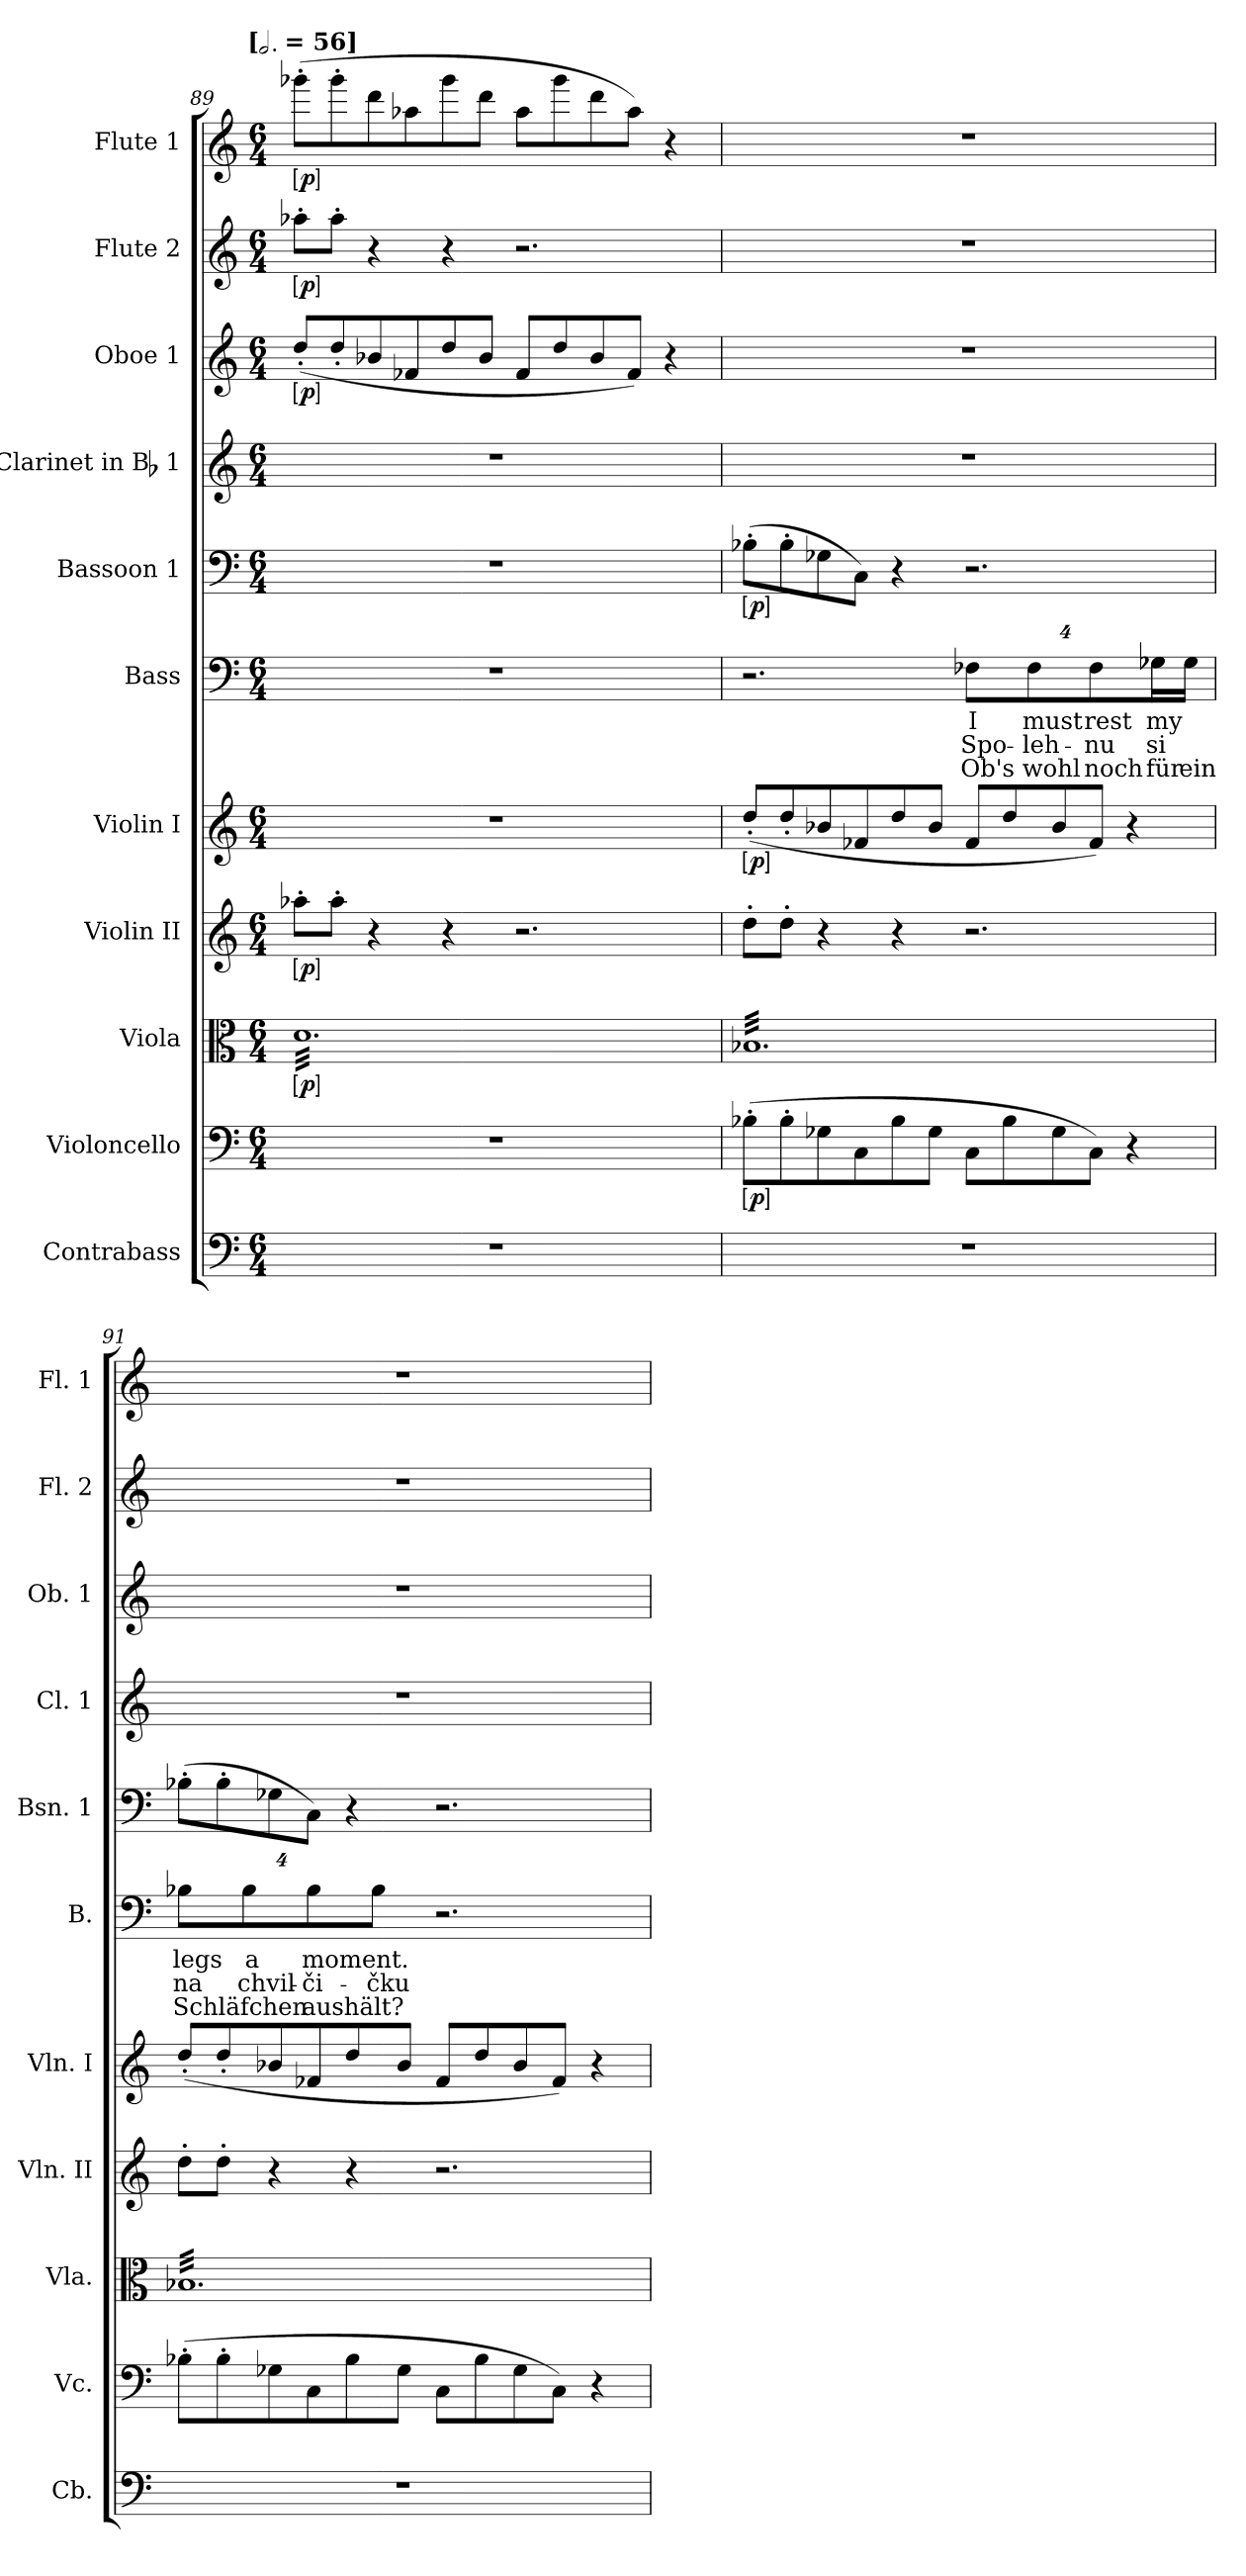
**kern	**kern	**dynam	**kern	**dynam	**kern	**dynam	**kern	**dynam	**kern	**text	**text	**text	**kern	**dynam	**kern	**kern	**dynam	**kern	**dynam	**kern	**dynam
*part11	*part10	*part10	*part9	*part9	*part8	*part8	*part7	*part7	*part6	*part6	*part6	*part6	*part5	*part5	*part4	*part3	*part3	*part2	*part2	*part1	*part1
*staff11	*staff10	*staff10	*staff9	*staff9	*staff8	*staff8	*staff7	*staff7	*staff6	*staff6	*staff6	*staff6	*staff5	*staff5	*staff4	*staff3	*staff3	*staff2	*staff2	*staff1	*staff1
*I"Contrabass	*I"Violoncello	*	*I"Viola	*	*I"Violin II	*	*I"Violin I	*	*I"Bass	*	*	*	*I"Bassoon 1	*	*I"Clarinet in Bb 1	*I"Oboe 1	*	*I"Flute 2	*	*I"Flute 1	*
*I'Cb.	*I'Vc.	*	*I'Vla.	*	*I'Vln. II	*	*I'Vln. I	*	*I'B.	*	*	*	*I'Bsn. 1	*	*I'Cl. 1	*I'Ob. 1	*	*I'Fl. 2	*	*I'Fl. 1	*
*clefF4	*clefF4	*	*clefC3	*	*clefG2	*	*clefG2	*	*clefF4	*	*	*	*clefF4	*	*clefG2	*clefG2	*	*clefG2	*	*clefG2	*
*ITrd7c12	*	*	*	*	*	*	*	*	*	*	*	*	*	*	*ITrd1c2	*	*	*	*	*	*
*k[]	*k[]	*	*k[]	*	*k[]	*	*k[]	*	*k[]	*	*	*	*k[]	*	*k[b-e-]	*k[]	*	*k[]	*	*k[]	*
*C:	*C:	*	*C:	*	*C:	*	*C:	*	*C:	*	*	*	*C:	*	*B-:	*C:	*	*C:	*	*C:	*
!!LO:TX:omd:t=[[half-dot] = 56]
*M6/4	*M6/4	*	*M6/4	*	*M6/4	*	*M6/4	*	*M6/4	*	*	*	*M6/4	*	*M6/4	*M6/4	*	*M6/4	*	*M6/4	*
*MM168	*MM168	*	*MM168	*	*MM168	*	*MM168	*	*MM168	*	*	*	*MM168	*	*MM168	*MM168	*	*MM168	*	*MM168	*
=89	=89	=89	=89	=89	=89	=89	=89	=89	=89	=89	=89	=89	=89	=89	=89	=89	=89	=89	=89	=89	=89
!	!	!	!	!LO:DY:ed=brack	!	!LO:DY:ed=brack	!	!	!	!	!	!	!	!	!	!	!LO:DY:ed=brack	!	!LO:DY:ed=brack	!	!LO:DY:ed=brack
*	*	*	*tremolo	*	*	*	*	*	*	*	*	*	*	*	*	*	*	*	*	*	*
2%3r	2%3r	.	32dLLL	p	8aa-X'L	p	2%3r	.	2%3r	.	.	.	2%3r	.	2%3r	(8dd'L	p	8aa-X'L	p	(8ggg-X'L	p
.	.	.	32d	.	.	.	.	.	.	.	.	.	.	.	.	.	.	.	.	.	.
.	.	.	32d	.	.	.	.	.	.	.	.	.	.	.	.	.	.	.	.	.	.
.	.	.	32d	.	.	.	.	.	.	.	.	.	.	.	.	.	.	.	.	.	.
.	.	.	32d	.	8aa-'J	.	.	.	.	.	.	.	.	.	.	8dd'	.	8aa-'J	.	8ggg-'	.
.	.	.	32d	.	.	.	.	.	.	.	.	.	.	.	.	.	.	.	.	.	.
.	.	.	32d	.	.	.	.	.	.	.	.	.	.	.	.	.	.	.	.	.	.
.	.	.	32d	.	.	.	.	.	.	.	.	.	.	.	.	.	.	.	.	.	.
.	.	.	32d	.	4r	.	.	.	.	.	.	.	.	.	.	8b-X	.	4r	.	8ddd	.
.	.	.	32d	.	.	.	.	.	.	.	.	.	.	.	.	.	.	.	.	.	.
.	.	.	32d	.	.	.	.	.	.	.	.	.	.	.	.	.	.	.	.	.	.
.	.	.	32d	.	.	.	.	.	.	.	.	.	.	.	.	.	.	.	.	.	.
.	.	.	32d	.	.	.	.	.	.	.	.	.	.	.	.	8f-X	.	.	.	8aa-X	.
.	.	.	32d	.	.	.	.	.	.	.	.	.	.	.	.	.	.	.	.	.	.
.	.	.	32d	.	.	.	.	.	.	.	.	.	.	.	.	.	.	.	.	.	.
.	.	.	32d	.	.	.	.	.	.	.	.	.	.	.	.	.	.	.	.	.	.
.	.	.	32d	.	4r	.	.	.	.	.	.	.	.	.	.	8dd	.	4r	.	8ggg-	.
.	.	.	32d	.	.	.	.	.	.	.	.	.	.	.	.	.	.	.	.	.	.
.	.	.	32d	.	.	.	.	.	.	.	.	.	.	.	.	.	.	.	.	.	.
.	.	.	32d	.	.	.	.	.	.	.	.	.	.	.	.	.	.	.	.	.	.
.	.	.	32d	.	.	.	.	.	.	.	.	.	.	.	.	8b-J	.	.	.	8dddJ	.
.	.	.	32d	.	.	.	.	.	.	.	.	.	.	.	.	.	.	.	.	.	.
.	.	.	32d	.	.	.	.	.	.	.	.	.	.	.	.	.	.	.	.	.	.
.	.	.	32d	.	.	.	.	.	.	.	.	.	.	.	.	.	.	.	.	.	.
.	.	.	32d	.	2.r	.	.	.	.	.	.	.	.	.	.	8f-L	.	2.r	.	8aa-L	.
.	.	.	32d	.	.	.	.	.	.	.	.	.	.	.	.	.	.	.	.	.	.
.	.	.	32d	.	.	.	.	.	.	.	.	.	.	.	.	.	.	.	.	.	.
.	.	.	32d	.	.	.	.	.	.	.	.	.	.	.	.	.	.	.	.	.	.
.	.	.	32d	.	.	.	.	.	.	.	.	.	.	.	.	8dd	.	.	.	8ggg-	.
.	.	.	32d	.	.	.	.	.	.	.	.	.	.	.	.	.	.	.	.	.	.
.	.	.	32d	.	.	.	.	.	.	.	.	.	.	.	.	.	.	.	.	.	.
.	.	.	32d	.	.	.	.	.	.	.	.	.	.	.	.	.	.	.	.	.	.
.	.	.	32d	.	.	.	.	.	.	.	.	.	.	.	.	8b-	.	.	.	8ddd	.
.	.	.	32d	.	.	.	.	.	.	.	.	.	.	.	.	.	.	.	.	.	.
.	.	.	32d	.	.	.	.	.	.	.	.	.	.	.	.	.	.	.	.	.	.
.	.	.	32d	.	.	.	.	.	.	.	.	.	.	.	.	.	.	.	.	.	.
.	.	.	32d	.	.	.	.	.	.	.	.	.	.	.	.	8f-J)	.	.	.	8aa-J)	.
.	.	.	32d	.	.	.	.	.	.	.	.	.	.	.	.	.	.	.	.	.	.
.	.	.	32d	.	.	.	.	.	.	.	.	.	.	.	.	.	.	.	.	.	.
.	.	.	32d	.	.	.	.	.	.	.	.	.	.	.	.	.	.	.	.	.	.
.	.	.	32d	.	.	.	.	.	.	.	.	.	.	.	.	4r	.	.	.	4r	.
.	.	.	32d	.	.	.	.	.	.	.	.	.	.	.	.	.	.	.	.	.	.
.	.	.	32d	.	.	.	.	.	.	.	.	.	.	.	.	.	.	.	.	.	.
.	.	.	32d	.	.	.	.	.	.	.	.	.	.	.	.	.	.	.	.	.	.
.	.	.	32d	.	.	.	.	.	.	.	.	.	.	.	.	.	.	.	.	.	.
.	.	.	32d	.	.	.	.	.	.	.	.	.	.	.	.	.	.	.	.	.	.
.	.	.	32d	.	.	.	.	.	.	.	.	.	.	.	.	.	.	.	.	.	.
.	.	.	32dJJJ	.	.	.	.	.	.	.	.	.	.	.	.	.	.	.	.	.	.
=90	=90	=90	=90	=90	=90	=90	=90	=90	=90	=90	=90	=90	=90	=90	=90	=90	=90	=90	=90	=90	=90
*	*	*	*	*	*	*	*	*	*^	*	*	*	*	*	*	*	*	*	*	*	*
!	!	!LO:DY:ed=brack	!	!	!	!	!	!LO:DY:ed=brack	!	!	!	!	!	!	!LO:DY:ed=brack	!	!	!	!	!	!	!
2%3r	(8B-X'L	p	32B-XLLL	.	8dd'L	.	(>8dd'L	p	2.ryy	2.r	.	.	.	(8B-X'L	p	2%3r	2%3r	.	2%3r	.	2%3r	.
.	.	.	32B-X	.	.	.	.	.	.	.	.	.	.	.	.	.	.	.	.	.	.	.
.	.	.	32B-X	.	.	.	.	.	.	.	.	.	.	.	.	.	.	.	.	.	.	.
.	.	.	32B-X	.	.	.	.	.	.	.	.	.	.	.	.	.	.	.	.	.	.	.
.	8B-'	.	32B-X	.	8dd'J	.	8dd'	.	.	.	.	.	.	8B-'	.	.	.	.	.	.	.	.
.	.	.	32B-X	.	.	.	.	.	.	.	.	.	.	.	.	.	.	.	.	.	.	.
.	.	.	32B-X	.	.	.	.	.	.	.	.	.	.	.	.	.	.	.	.	.	.	.
.	.	.	32B-X	.	.	.	.	.	.	.	.	.	.	.	.	.	.	.	.	.	.	.
.	8G-X	.	32B-X	.	4r	.	8b-X	.	.	.	.	.	.	8G-X	.	.	.	.	.	.	.	.
.	.	.	32B-X	.	.	.	.	.	.	.	.	.	.	.	.	.	.	.	.	.	.	.
.	.	.	32B-X	.	.	.	.	.	.	.	.	.	.	.	.	.	.	.	.	.	.	.
.	.	.	32B-X	.	.	.	.	.	.	.	.	.	.	.	.	.	.	.	.	.	.	.
.	8C	.	32B-X	.	.	.	8f-X	.	.	.	.	.	.	8CJ)	.	.	.	.	.	.	.	.
.	.	.	32B-X	.	.	.	.	.	.	.	.	.	.	.	.	.	.	.	.	.	.	.
.	.	.	32B-X	.	.	.	.	.	.	.	.	.	.	.	.	.	.	.	.	.	.	.
.	.	.	32B-X	.	.	.	.	.	.	.	.	.	.	.	.	.	.	.	.	.	.	.
.	8B-	.	32B-X	.	4r	.	8dd	.	.	.	.	.	.	4r	.	.	.	.	.	.	.	.
.	.	.	32B-X	.	.	.	.	.	.	.	.	.	.	.	.	.	.	.	.	.	.	.
.	.	.	32B-X	.	.	.	.	.	.	.	.	.	.	.	.	.	.	.	.	.	.	.
.	.	.	32B-X	.	.	.	.	.	.	.	.	.	.	.	.	.	.	.	.	.	.	.
.	8G-J	.	32B-X	.	.	.	8b-J	.	.	.	.	.	.	.	.	.	.	.	.	.	.	.
.	.	.	32B-X	.	.	.	.	.	.	.	.	.	.	.	.	.	.	.	.	.	.	.
.	.	.	32B-X	.	.	.	.	.	.	.	.	.	.	.	.	.	.	.	.	.	.	.
.	.	.	32B-X	.	.	.	.	.	.	.	.	.	.	.	.	.	.	.	.	.	.	.
*	*	*	*	*	*	*	*	*	*Xtuplet	*tuplet	*	*	*	*	*	*	*	*	*	*	*	*
.	8CL	.	32B-X	.	2.r	.	8f-L	.	16%3ryy	16%3F-X\L	I	Spo-	Ob's	2.r	.	.	.	.	.	.	.	.
.	.	.	32B-X	.	.	.	.	.	.	.	.	.	.	.	.	.	.	.	.	.	.	.
.	.	.	32B-X	.	.	.	.	.	.	.	.	.	.	.	.	.	.	.	.	.	.	.
.	.	.	32B-X	.	.	.	.	.	.	.	.	.	.	.	.	.	.	.	.	.	.	.
.	8B-	.	32B-X	.	.	.	8dd	.	.	.	.	.	.	.	.	.	.	.	.	.	.	.
.	.	.	32B-X	.	.	.	.	.	.	.	.	.	.	.	.	.	.	.	.	.	.	.
.	.	.	32B-X	.	.	.	.	.	16%3ryy	16%3F-\	must	leh-	wohl	.	.	.	.	.	.	.	.	.
.	.	.	32B-X	.	.	.	.	.	.	.	.	.	.	.	.	.	.	.	.	.	.	.
.	8G-	.	32B-X	.	.	.	8b-	.	.	.	.	.	.	.	.	.	.	.	.	.	.	.
.	.	.	32B-X	.	.	.	.	.	.	.	.	.	.	.	.	.	.	.	.	.	.	.
.	.	.	32B-X	.	.	.	.	.	.	.	.	.	.	.	.	.	.	.	.	.	.	.
.	.	.	32B-X	.	.	.	.	.	.	.	.	.	.	.	.	.	.	.	.	.	.	.
.	8CJ)	.	32B-X	.	.	.	8f-J)	.	16%3ryy	16%3F-\	rest	nu	noch	.	.	.	.	.	.	.	.	.
.	.	.	32B-X	.	.	.	.	.	.	.	.	.	.	.	.	.	.	.	.	.	.	.
.	.	.	32B-X	.	.	.	.	.	.	.	.	.	.	.	.	.	.	.	.	.	.	.
.	.	.	32B-X	.	.	.	.	.	.	.	.	.	.	.	.	.	.	.	.	.	.	.
.	4r	.	32B-X	.	.	.	4r	.	.	.	.	.	.	.	.	.	.	.	.	.	.	.
.	.	.	32B-X	.	.	.	.	.	.	.	.	.	.	.	.	.	.	.	.	.	.	.
.	.	.	32B-X	.	.	.	.	.	32%3G-X!\LL	16%3G-X\J	my	si	für	.	.	.	.	.	.	.	.	.
.	.	.	32B-X	.	.	.	.	.	.	.	.	.	.	.	.	.	.	.	.	.	.	.
.	.	.	32B-X	.	.	.	.	.	.	.	.	.	.	.	.	.	.	.	.	.	.	.
.	.	.	32B-X	.	.	.	.	.	32%3G-!\JJ	.	.	.	ein	.	.	.	.	.	.	.	.	.
.	.	.	32B-X	.	.	.	.	.	.	.	.	.	.	.	.	.	.	.	.	.	.	.
.	.	.	32B-XJJJ	.	.	.	.	.	.	.	.	.	.	.	.	.	.	.	.	.	.	.
*	*	*	*	*	*	*	*	*	*v	*v	*	*	*	*	*	*	*	*	*	*	*	*
=91	=91	=91	=91	=91	=91	=91	=91	=91	=91	=91	=91	=91	=91	=91	=91	=91	=91	=91	=91	=91	=91
2%3r	(8B-X'L	.	32B-XLLL	.	8dd'L	.	(>8dd'L	.	16%3B-X\L	legs	na	Schläfchen	(8B-X'L	.	2%3r	2%3r	.	2%3r	.	2%3r	.
.	.	.	32B-X	.	.	.	.	.	.	.	.	.	.	.	.	.	.	.	.	.	.
.	.	.	32B-X	.	.	.	.	.	.	.	.	.	.	.	.	.	.	.	.	.	.
.	.	.	32B-X	.	.	.	.	.	.	.	.	.	.	.	.	.	.	.	.	.	.
.	8B-'	.	32B-X	.	8dd'J	.	8dd'	.	.	.	.	.	8B-'	.	.	.	.	.	.	.	.
.	.	.	32B-X	.	.	.	.	.	.	.	.	.	.	.	.	.	.	.	.	.	.
.	.	.	32B-X	.	.	.	.	.	16%3B-\	a	chvil-	.	.	.	.	.	.	.	.	.	.
.	.	.	32B-X	.	.	.	.	.	.	.	.	.	.	.	.	.	.	.	.	.	.
.	8G-X	.	32B-X	.	4r	.	8b-X	.	.	.	.	.	8G-X	.	.	.	.	.	.	.	.
.	.	.	32B-X	.	.	.	.	.	.	.	.	.	.	.	.	.	.	.	.	.	.
.	.	.	32B-X	.	.	.	.	.	.	.	.	.	.	.	.	.	.	.	.	.	.
.	.	.	32B-X	.	.	.	.	.	.	.	.	.	.	.	.	.	.	.	.	.	.
.	8C	.	32B-X	.	.	.	8f-X	.	16%3B-\	moment.	či-	aushält?	8CJ)	.	.	.	.	.	.	.	.
.	.	.	32B-X	.	.	.	.	.	.	.	.	.	.	.	.	.	.	.	.	.	.
.	.	.	32B-X	.	.	.	.	.	.	.	.	.	.	.	.	.	.	.	.	.	.
.	.	.	32B-X	.	.	.	.	.	.	.	.	.	.	.	.	.	.	.	.	.	.
.	8B-	.	32B-X	.	4r	.	8dd	.	.	.	.	.	4r	.	.	.	.	.	.	.	.
.	.	.	32B-X	.	.	.	.	.	.	.	.	.	.	.	.	.	.	.	.	.	.
.	.	.	32B-X	.	.	.	.	.	16%3B-\J	.	čku	.	.	.	.	.	.	.	.	.	.
.	.	.	32B-X	.	.	.	.	.	.	.	.	.	.	.	.	.	.	.	.	.	.
.	8G-J	.	32B-X	.	.	.	8b-J	.	.	.	.	.	.	.	.	.	.	.	.	.	.
.	.	.	32B-X	.	.	.	.	.	.	.	.	.	.	.	.	.	.	.	.	.	.
.	.	.	32B-X	.	.	.	.	.	.	.	.	.	.	.	.	.	.	.	.	.	.
.	.	.	32B-X	.	.	.	.	.	.	.	.	.	.	.	.	.	.	.	.	.	.
.	8CL	.	32B-X	.	2.r	.	8f-L	.	2.r	.	.	.	2.r	.	.	.	.	.	.	.	.
.	.	.	32B-X	.	.	.	.	.	.	.	.	.	.	.	.	.	.	.	.	.	.
.	.	.	32B-X	.	.	.	.	.	.	.	.	.	.	.	.	.	.	.	.	.	.
.	.	.	32B-X	.	.	.	.	.	.	.	.	.	.	.	.	.	.	.	.	.	.
.	8B-	.	32B-X	.	.	.	8dd	.	.	.	.	.	.	.	.	.	.	.	.	.	.
.	.	.	32B-X	.	.	.	.	.	.	.	.	.	.	.	.	.	.	.	.	.	.
.	.	.	32B-X	.	.	.	.	.	.	.	.	.	.	.	.	.	.	.	.	.	.
.	.	.	32B-X	.	.	.	.	.	.	.	.	.	.	.	.	.	.	.	.	.	.
.	8G-	.	32B-X	.	.	.	8b-	.	.	.	.	.	.	.	.	.	.	.	.	.	.
.	.	.	32B-X	.	.	.	.	.	.	.	.	.	.	.	.	.	.	.	.	.	.
.	.	.	32B-X	.	.	.	.	.	.	.	.	.	.	.	.	.	.	.	.	.	.
.	.	.	32B-X	.	.	.	.	.	.	.	.	.	.	.	.	.	.	.	.	.	.
.	8CJ)	.	32B-X	.	.	.	8f-J)	.	.	.	.	.	.	.	.	.	.	.	.	.	.
.	.	.	32B-X	.	.	.	.	.	.	.	.	.	.	.	.	.	.	.	.	.	.
.	.	.	32B-X	.	.	.	.	.	.	.	.	.	.	.	.	.	.	.	.	.	.
.	.	.	32B-X	.	.	.	.	.	.	.	.	.	.	.	.	.	.	.	.	.	.
.	4r	.	32B-X	.	.	.	4r	.	.	.	.	.	.	.	.	.	.	.	.	.	.
.	.	.	32B-X	.	.	.	.	.	.	.	.	.	.	.	.	.	.	.	.	.	.
.	.	.	32B-X	.	.	.	.	.	.	.	.	.	.	.	.	.	.	.	.	.	.
.	.	.	32B-X	.	.	.	.	.	.	.	.	.	.	.	.	.	.	.	.	.	.
.	.	.	32B-X	.	.	.	.	.	.	.	.	.	.	.	.	.	.	.	.	.	.
.	.	.	32B-X	.	.	.	.	.	.	.	.	.	.	.	.	.	.	.	.	.	.
.	.	.	32B-X	.	.	.	.	.	.	.	.	.	.	.	.	.	.	.	.	.	.
.	.	.	32B-XJJJ	.	.	.	.	.	.	.	.	.	.	.	.	.	.	.	.	.	.
*	*	*	*Xtremolo	*	*	*	*	*	*	*	*	*	*	*	*	*	*	*	*	*	*
=	=	=	=	=	=	=	=	=	=	=	=	=	=	=	=	=	=	=	=	=	=
*-	*-	*-	*-	*-	*-	*-	*-	*-	*-	*-	*-	*-	*-	*-	*-	*-	*-	*-	*-	*-	*-
